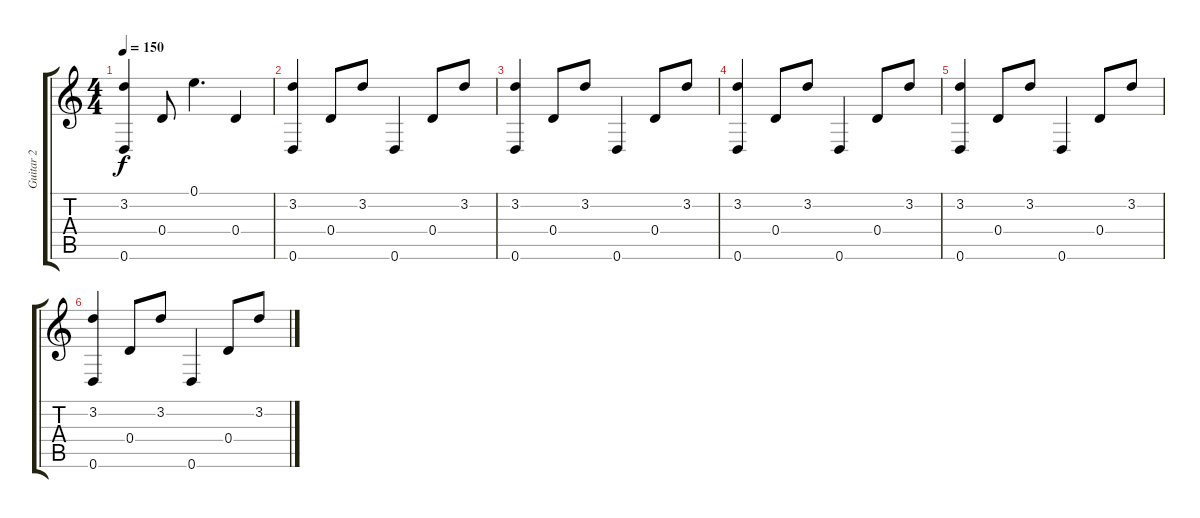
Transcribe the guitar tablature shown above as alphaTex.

\track ("Guitar 2" "Guitar 2") {instrument acousticguitarsteel}
\staff {score tabs}
\tuning (E4 B3 G3 D3 A2 D2) {hide}
\ts (4 4)
\tempo 150
\clef g2
\ks c
(3.2 0.6).4{dy f} 0.4.8 0.1.4{d} 0.4.4 |
(3.2 0.6).4 0.4.8 3.2.8 0.6.4 0.4.8 3.2.8 |
(3.2 0.6).4 0.4.8 3.2.8 0.6.4 0.4.8 3.2.8 |
(3.2 0.6).4 0.4.8 3.2.8 0.6.4 0.4.8 3.2.8 |
(3.2 0.6).4 0.4.8 3.2.8 0.6.4 0.4.8 3.2.8 |
(3.2 0.6).4 0.4.8 3.2.8 0.6.4 0.4.8 3.2.8
